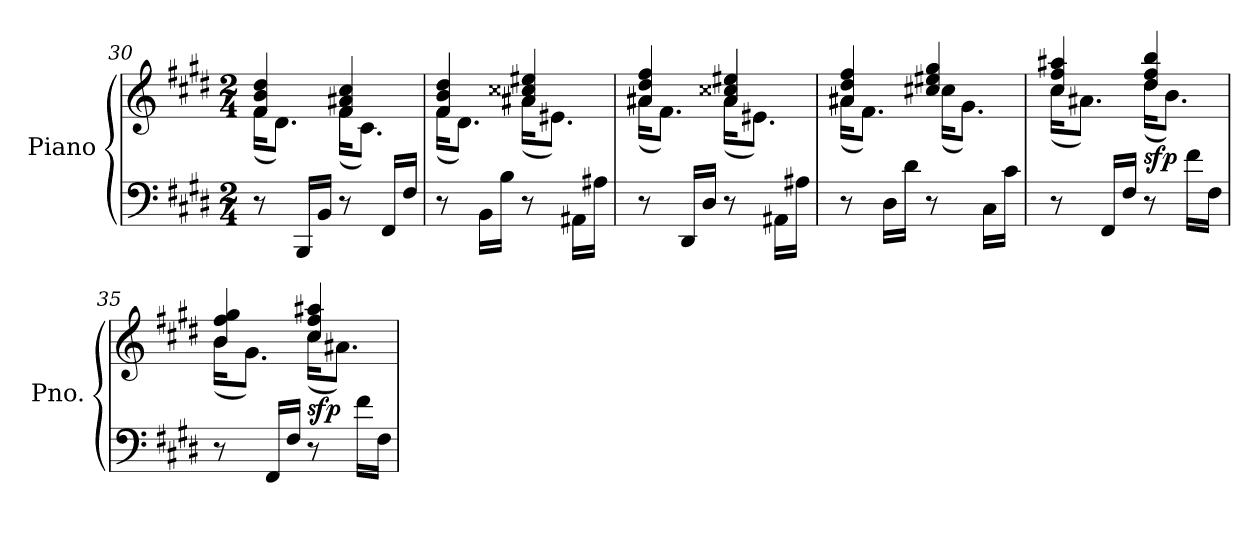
**kern	**kern	**dynam
*part1	*part1	*part1
*staff2	*staff1	*staff1/2
*I"Piano	*	*
*I'Pno.	*	*
*clefF4	*clefG2	*
*k[f#c#g#d#]	*k[f#c#g#d#]	*
*E:	*E:	*
*M2/4	*M2/4	*
=30	=30	=30
*	*^	*
8r	4f#/ 4b/ 4dd#/	(16f#\KL	.
.	.	8.d#\J)	.
16BBB/LL	.	.	.
16BB/JJ	.	.	.
8r	4f#/ 4a#X/ 4cc#/	(16f#\KL	.
.	.	8.c#\J)	.
16FF#/LL	.	.	.
16F#/JJ	.	.	.
=31	=31	=31	=31
8r	4f#/ 4b/ 4dd#/	(16f#\KL	.
.	.	8.d#\J)	.
16BB\LL	.	.	.
16B\JJ	.	.	.
8r	4a#X/ 4cc##X/ 4ee#X/	(16a#\KL	.
.	.	8.e#X\J)	.
16AA#X\LL	.	.	.
16A#X\JJ	.	.	.
=32	=32	=32	=32
8r	4a#X/ 4dd#/ 4ff#/	(16a#\KL	.
.	.	8.f#\J)	.
16DD#/LL	.	.	.
16D#/JJ	.	.	.
8r	4a#/ 4cc##X/ 4ee#X/	(16a#\KL	.
.	.	8.e#X\J)	.
16AA#X\LL	.	.	.
16A#X\JJ	.	.	.
!!LO:PB:g=z	!!
=33	=33	=33	=33
8r	4a#X/ 4dd#/ 4ff#/	(16a#\KL	.
.	.	8.f#\J)	.
16D#\LL	.	.	.
16d#\JJ	.	.	.
8r	4cc#X/ 4ee#X/ 4gg#/	(16cc#\KL	.
.	.	8.g#\J)	.
16C#\LL	.	.	.
16c#\JJ	.	.	.
=34	=34	=34	=34
8r	4cc#/ 4ff#/ 4aa#X/	(16cc#\KL	.
.	.	8.a#X\J)	.
16FF#/LL	.	.	.
16F#/JJ	.	.	.
!	!	!	!LO:DY:b
8r	4dd#/ 4ff#/ 4bb/	(16dd#\KL	sfp
.	.	8.b\J)	.
16f#\LL	.	.	.
16F#\JJ	.	.	.
=35	=35	=35	=35
8r	4b/ 4ff#/ 4gg#/	(16b\KL	.
.	.	8.g#\J)	.
16FF#/LL	.	.	.
16F#/JJ	.	.	.
!	!	!	!LO:DY:b
8r	4cc#/ 4ff#/ 4aa#X/	(16cc#\KL	sfp
.	.	8.a#X\J)	.
16f#\LL	.	.	.
16F#\JJ	.	.	.
*	*v	*v	*
=	=	=
*-	*-	*-
